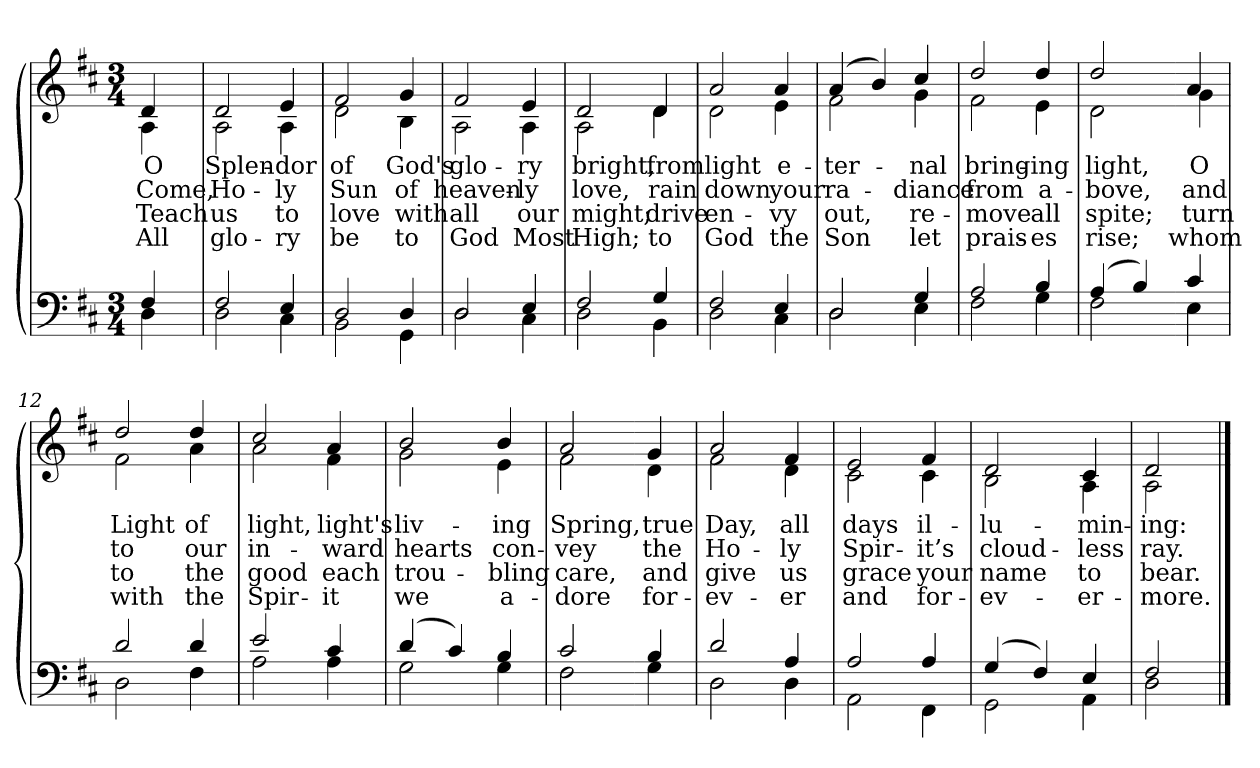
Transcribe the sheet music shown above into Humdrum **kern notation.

**kern	**kern	**text	**text	**text	**text
*part2	*part1	*part1	*part1	*part1	*part1
*staff2	*staff1	*staff1	*staff1	*staff1	*staff1
*clefF4	*clefG2	*	*	*	*
*k[f#c#]	*k[f#c#]	*	*	*	*
*M3/4	*M3/4	*	*	*	*
=1	=1	=1	=1	=1	=1
*^	*	*	*	*	*
!	!	!LO:TX:b:i:t=Verse	!	!	!	!
!	!	!	!LO:LY:b	!LO:LY:b	!LO:LY:b	!LO:LY:b
*	*	*^	*	*	*	*
4F#/	4D\	4d/	4A\	O	Come,	Teach	All
=2	=2	=2	=2	=2	=2	=2	=2
!	!	!	!	!LO:LY:b	!LO:LY:b	!LO:LY:b	!LO:LY:b
2F#/	2D\	2d/	2A\	Splen-	Ho-	us	glo-
!	!	!	!	!LO:LY:b	!LO:LY:b	!LO:LY:b	!LO:LY:b
4E/	4C#\	4e/	4A\	-dor	-ly	to	-ry
=3	=3	=3	=3	=3	=3	=3	=3
!	!	!	!	!LO:LY:b	!LO:LY:b	!LO:LY:b	!LO:LY:b
2D/	2BB\	2f#/	2d\	of	Sun	love	be
!	!	!	!	!LO:LY:b	!LO:LY:b	!LO:LY:b	!LO:LY:b
4D/	4GG\	4g/	4B\	God's	of	with	to
=4	=4	=4	=4	=4	=4	=4	=4
!	!	!	!	!LO:LY:b	!LO:LY:b	!LO:LY:b	!LO:LY:b
2D/	2D\	2f#/	2A\	glo-	heaven-	all	God
!	!	!	!	!LO:LY:b	!LO:LY:b	!LO:LY:b	!LO:LY:b
4E/	4C#\	4e/	4A\	-ry	-ly	our	Most
=5	=5	=5	=5	=5	=5	=5	=5
!	!	!	!	!LO:LY:b	!LO:LY:b	!LO:LY:b	!LO:LY:b
2F#/	2D\	2d/	2A\	bright,	love,	might;	High;
!!LO:LB:g=z	!!
=6-	=6-	=6-	=6-	=6-	=6-	=6-	=6-
!	!	!	!	!LO:LY:b	!LO:LY:b	!LO:LY:b	!LO:LY:b
4G/	4BB\	4d/	4d\	from	rain	drive	to
=7	=7	=7	=7	=7	=7	=7	=7
!	!	!	!	!LO:LY:b	!LO:LY:b	!LO:LY:b	!LO:LY:b
2F#/	2D\	2a/	2d\	light	down	en-	God
!	!	!	!	!LO:LY:b	!LO:LY:b	!LO:LY:b	!LO:LY:b
4E/	4C#\	4a/	4e\	e-	your	-vy	the
=8	=8	=8	=8	=8	=8	=8	=8
!	!	!	!	!LO:LY:b	!LO:LY:b	!LO:LY:b	!LO:LY:b
2D/	2D\	(>4a/	2f#\	-ter-	ra-	out,	Son
.	.	4b/)	.	.	.	.	.
!	!	!	!	!LO:LY:b	!LO:LY:b	!LO:LY:b	!LO:LY:b
4G/	4E\	4cc#/	4g\	-nal	-diance	re-	let
=9	=9	=9	=9	=9	=9	=9	=9
!	!	!	!	!LO:LY:b	!LO:LY:b	!LO:LY:b	!LO:LY:b
2A/	2F#\	2dd/	2f#\	bring-	from	-move	prais-
!	!	!	!	!LO:LY:b	!LO:LY:b	!LO:LY:b	!LO:LY:b
4B/	4G\	4dd/	4e\	-ing	a-	all	-es
=10	=10	=10	=10	=10	=10	=10	=10
!	!	!	!	!LO:LY:b	!LO:LY:b	!LO:LY:b	!LO:LY:b
(>4A/	2F#\	2dd/	2d\	light,	-bove,	spite;	rise;
4B/)	.	.	.	.	.	.	.
!!LO:LB:g=z	!!
=11-	=11-	=11-	=11-	=11-	=11-	=11-	=11-
!	!	!	!	!LO:LY:b	!LO:LY:b	!LO:LY:b	!LO:LY:b
4c#/	4E\	4a/	4g\	O	and	turn	whom
=12	=12	=12	=12	=12	=12	=12	=12
!	!	!	!	!LO:LY:b	!LO:LY:b	!LO:LY:b	!LO:LY:b
2d/	2D\	2dd/	2f#\	Light	to	to	with
!	!	!	!	!LO:LY:b	!LO:LY:b	!LO:LY:b	!LO:LY:b
4d/	4F#\	4dd/	4a\	of	our	the	the
=13	=13	=13	=13	=13	=13	=13	=13
!	!	!	!	!LO:LY:b	!LO:LY:b	!LO:LY:b	!LO:LY:b
2e/	2A\	2cc#/	2a\	light,	in-	good	Spir-
!	!	!	!	!LO:LY:b	!LO:LY:b	!LO:LY:b	!LO:LY:b
4c#/	4A\	4a/	4f#\	light's	-ward	each	-it
=14	=14	=14	=14	=14	=14	=14	=14
!	!	!	!	!LO:LY:b	!LO:LY:b	!LO:LY:b	!LO:LY:b
(>4d/	2G\	2b/	2g\	liv-	hearts	trou-	we
4c#/)	.	.	.	.	.	.	.
!	!	!	!	!LO:LY:b	!LO:LY:b	!LO:LY:b	!LO:LY:b
4B/	4G\	4b/	4e\	-ing	con-	-bling	a-
=15	=15	=15	=15	=15	=15	=15	=15
!	!	!	!	!LO:LY:b	!LO:LY:b	!LO:LY:b	!LO:LY:b
2c#/	2F#\	2a/	2f#\	Spring,	-vey	care,	-dore
!!LO:LB:g=z	!!
=16-	=16-	=16-	=16-	=16-	=16-	=16-	=16-
!	!	!	!	!LO:LY:b	!LO:LY:b	!LO:LY:b	!LO:LY:b
4B/	4G\	4g/	4d\	true	the	and	for-
=17	=17	=17	=17	=17	=17	=17	=17
!	!	!	!	!LO:LY:b	!LO:LY:b	!LO:LY:b	!LO:LY:b
2d/	2D\	2a/	2f#\	Day,	Ho-	give	-ev-
!	!	!	!	!LO:LY:b	!LO:LY:b	!LO:LY:b	!LO:LY:b
4A/	4D\	4f#/	4d\	all	-ly	us	-er
=18	=18	=18	=18	=18	=18	=18	=18
!	!	!	!	!LO:LY:b	!LO:LY:b	!LO:LY:b	!LO:LY:b
2A/	2AA\	2e/	2c#\	days	Spir-	grace	and
!	!	!	!	!LO:LY:b	!LO:LY:b	!LO:LY:b	!LO:LY:b
4A/	4FF#\	4f#/	4c#\	il-	-it’s	your	for-
=19	=19	=19	=19	=19	=19	=19	=19
!	!	!	!	!LO:LY:b	!LO:LY:b	!LO:LY:b	!LO:LY:b
(>4G/	2GG\	2d/	2B\	-lu-	cloud-	name	-ev-
4F#/)	.	.	.	.	.	.	.
!	!	!	!	!LO:LY:b	!LO:LY:b	!LO:LY:b	!LO:LY:b
4E/	4AA\	4c#/	4A\	-min-	-less	to	-er-
=20	=20	=20	=20	=20	=20	=20	=20
!	!	!	!	!LO:LY:b	!LO:LY:b	!LO:LY:b	!LO:LY:b
2F#/	2D\	2d/	2A\	-ing:	ray.	bear.	-more.
*v	*v	*	*	*	*	*	*
*	*v	*v	*	*	*	*
==	==	==	==	==	==
*-	*-	*-	*-	*-	*-
